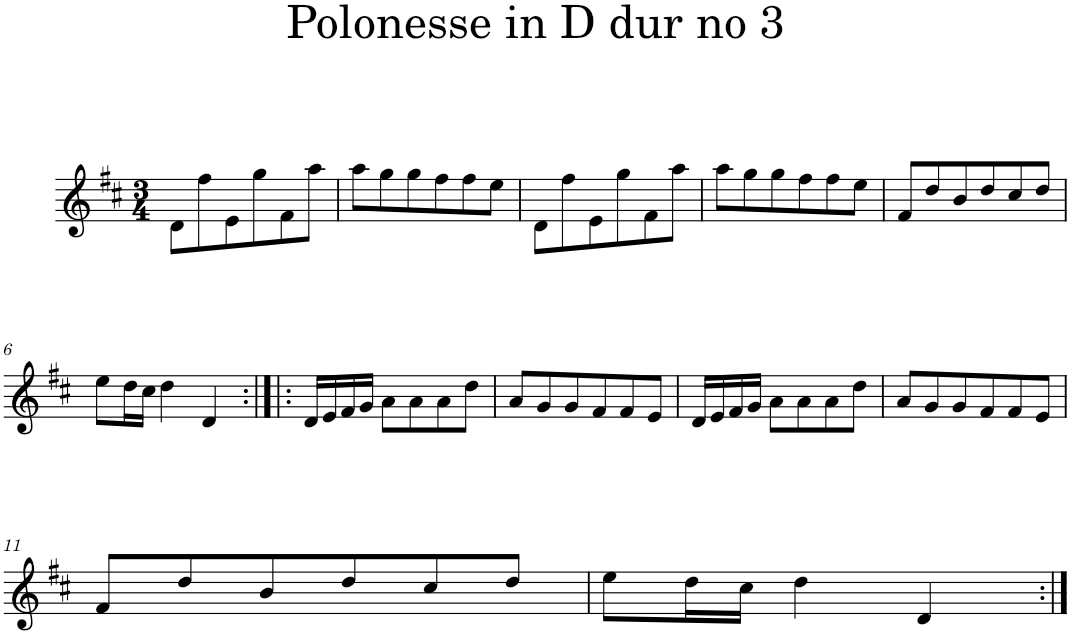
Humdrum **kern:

**kern
*part1
*staff1
*I"Piano
*I'Pno
*clefG2
*k[f#c#]
*D:
*M3/4
=1
8d\L
8ff#\
8e\
8gg\
8f#\
8aa\J
=2
8aa\L
8gg\
8gg\
8ff#\
8ff#\
8ee\J
=3
8d\L
8ff#\
8e\
8gg\
8f#\
8aa\J
=4
8aa\L
8gg\
8gg\
8ff#\
8ff#\
8ee\J
=5
8f#/L
8dd/
8b/
8dd/
8cc#/
8dd/J
!!LO:LB:g=z
=6
8ee\L
16dd\L
16cc#\JJ
4dd\
4d/
=7:|!|:
16d/LL
16e/
16f#/
16g/JJ
8a\L
8a\
8a\
8dd\J
=8
8a/L
8g/
8g/
8f#/
8f#/
8e/J
=9
16d/LL
16e/
16f#/
16g/JJ
8a\L
8a\
8a\
8dd\J
=10
8a/L
8g/
8g/
8f#/
8f#/
8e/J
!!LO:LB:g=z
=11
8f#/L
8dd/
8b/
8dd/
8cc#/
8dd/J
=12
8ee\L
16dd\L
16cc#\JJ
4dd\
4d/
=:|!
*-
